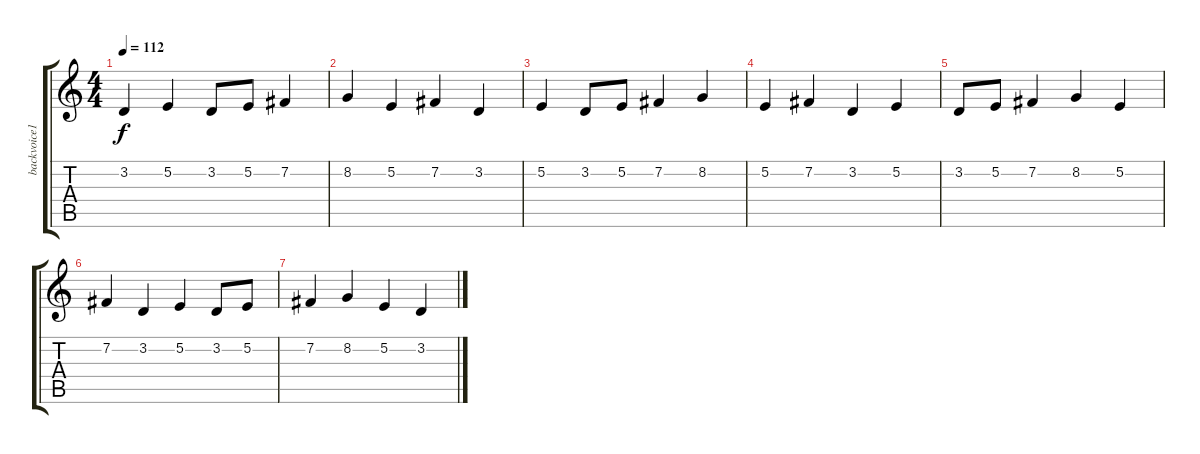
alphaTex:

\track ("backvoice1" "backvoice1") {instrument whistle}
\staff {score tabs}
\tuning (E4 B3 G3 D3 A2 E2) {hide}
\ts (4 4)
\tempo 112
\clef g2
\ks c
3.2.4{dy f} 5.2.4 3.2.8 5.2.8 7.2.4 |
8.2.4 5.2.4 7.2.4 3.2.4 |
5.2.4 3.2.8 5.2.8 7.2.4 8.2.4 |
5.2.4{volume 0} 7.2.4 3.2.4 5.2.4 |
3.2.8 5.2.8 7.2.4 8.2.4 5.2.4 |
7.2.4 3.2.4 5.2.4 3.2.8 5.2.8 |
7.2.4 8.2.4 5.2.4 3.2.4
